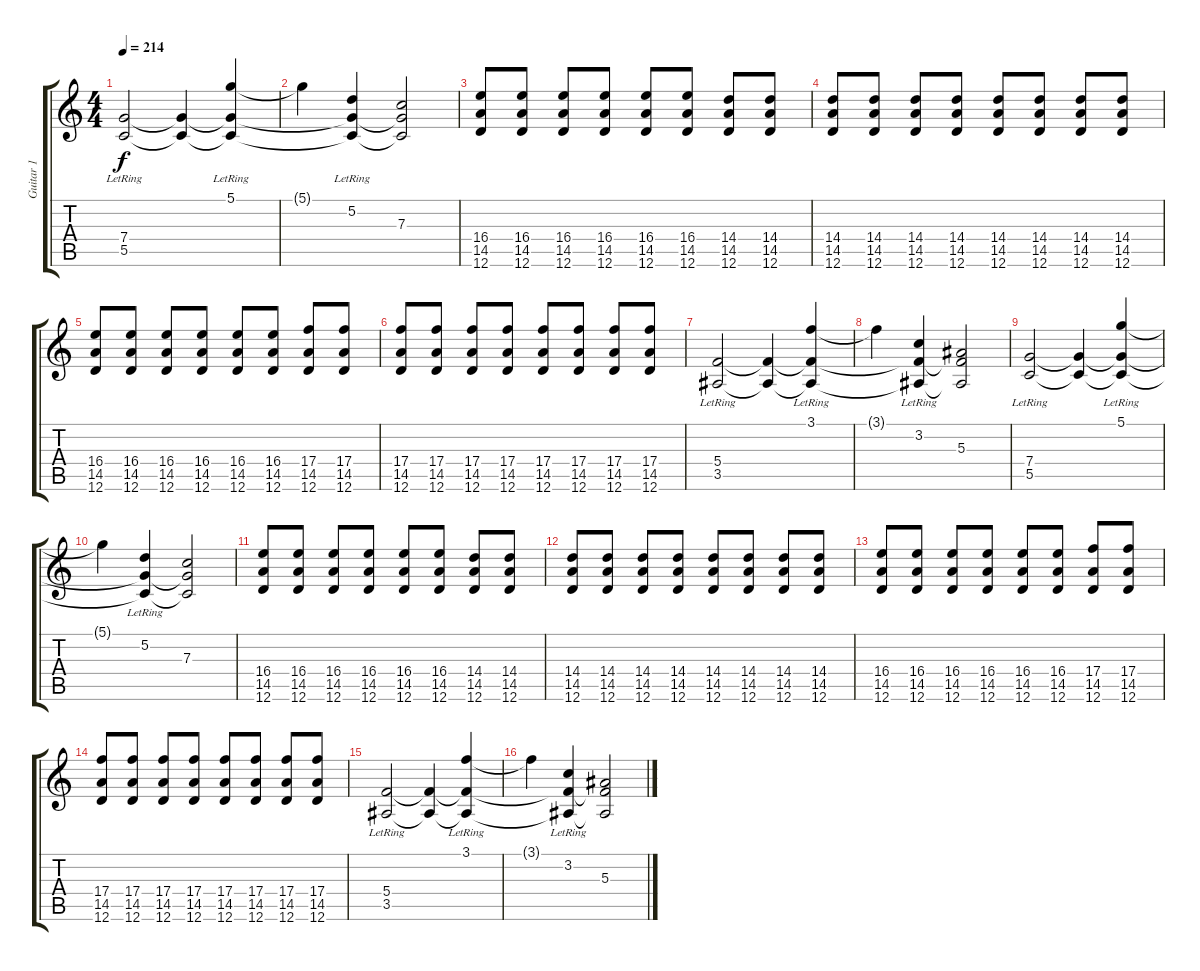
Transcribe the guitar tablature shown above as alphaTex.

\track ("Guitar 1" "Guitar 1") {instrument distortionguitar}
\staff {score tabs}
\tuning (D4 A3 F3 C3 G2 D2) {hide}
\ts (4 4)
\tempo 214
\clef g2
\ks c
(7.4{lr} 5.5{lr}).2{dy f} (7.4{t} 5.5{t}).4 (5.1{lr} 7.4{t} 5.5{t}).4 |
5.1{t}.4 (5.2{lr} 7.4{t} 5.5{t}).4 (7.3 7.4{t} 5.5{t}).2 |
(16.4 14.5 12.6).8 (16.4 14.5 12.6).8 (16.4 14.5 12.6).8 (16.4 14.5 12.6).8 (16.4 14.5 12.6).8 (16.4 14.5 12.6).8 (14.4 14.5 12.6).8 (14.4 14.5 12.6).8 |
(14.4 14.5 12.6).8 (14.4 14.5 12.6).8 (14.4 14.5 12.6).8 (14.4 14.5 12.6).8 (14.4 14.5 12.6).8 (14.4 14.5 12.6).8 (14.4 14.5 12.6).8 (14.4 14.5 12.6).8 |
(16.4 14.5 12.6).8 (16.4 14.5 12.6).8 (16.4 14.5 12.6).8 (16.4 14.5 12.6).8 (16.4 14.5 12.6).8 (16.4 14.5 12.6).8 (17.4 14.5 12.6).8 (17.4 14.5 12.6).8 |
(17.4 14.5 12.6).8 (17.4 14.5 12.6).8 (17.4 14.5 12.6).8 (17.4 14.5 12.6).8 (17.4 14.5 12.6).8 (17.4 14.5 12.6).8 (17.4 14.5 12.6).8 (17.4 14.5 12.6).8 |
(5.4{lr} 3.5{lr}).2 (5.4{t} 3.5{t}).4 (3.1{lr} 5.4{t} 3.5{t}).4 |
3.1{t}.4 (3.2{lr} 5.4{t} 3.5{t}).4 (5.3 5.4{t} 3.5{t}).2 |
(7.4{lr} 5.5{lr}).2 (7.4{t} 5.5{t}).4 (5.1{lr} 7.4{t} 5.5{t}).4 |
5.1{t}.4 (5.2{lr} 7.4{t} 5.5{t}).4 (7.3 7.4{t} 5.5{t}).2 |
(16.4 14.5 12.6).8 (16.4 14.5 12.6).8 (16.4 14.5 12.6).8 (16.4 14.5 12.6).8 (16.4 14.5 12.6).8 (16.4 14.5 12.6).8 (14.4 14.5 12.6).8 (14.4 14.5 12.6).8 |
(14.4 14.5 12.6).8 (14.4 14.5 12.6).8 (14.4 14.5 12.6).8 (14.4 14.5 12.6).8 (14.4 14.5 12.6).8 (14.4 14.5 12.6).8 (14.4 14.5 12.6).8 (14.4 14.5 12.6).8 |
(16.4 14.5 12.6).8 (16.4 14.5 12.6).8 (16.4 14.5 12.6).8 (16.4 14.5 12.6).8 (16.4 14.5 12.6).8 (16.4 14.5 12.6).8 (17.4 14.5 12.6).8 (17.4 14.5 12.6).8 |
(17.4 14.5 12.6).8 (17.4 14.5 12.6).8 (17.4 14.5 12.6).8 (17.4 14.5 12.6).8 (17.4 14.5 12.6).8 (17.4 14.5 12.6).8 (17.4 14.5 12.6).8 (17.4 14.5 12.6).8 |
(5.4{lr} 3.5{lr}).2 (5.4{t} 3.5{t}).4 (3.1{lr} 5.4{t} 3.5{t}).4 |
3.1{t}.4 (3.2{lr} 5.4{t} 3.5{t}).4 (5.3 5.4{t} 3.5{t}).2
